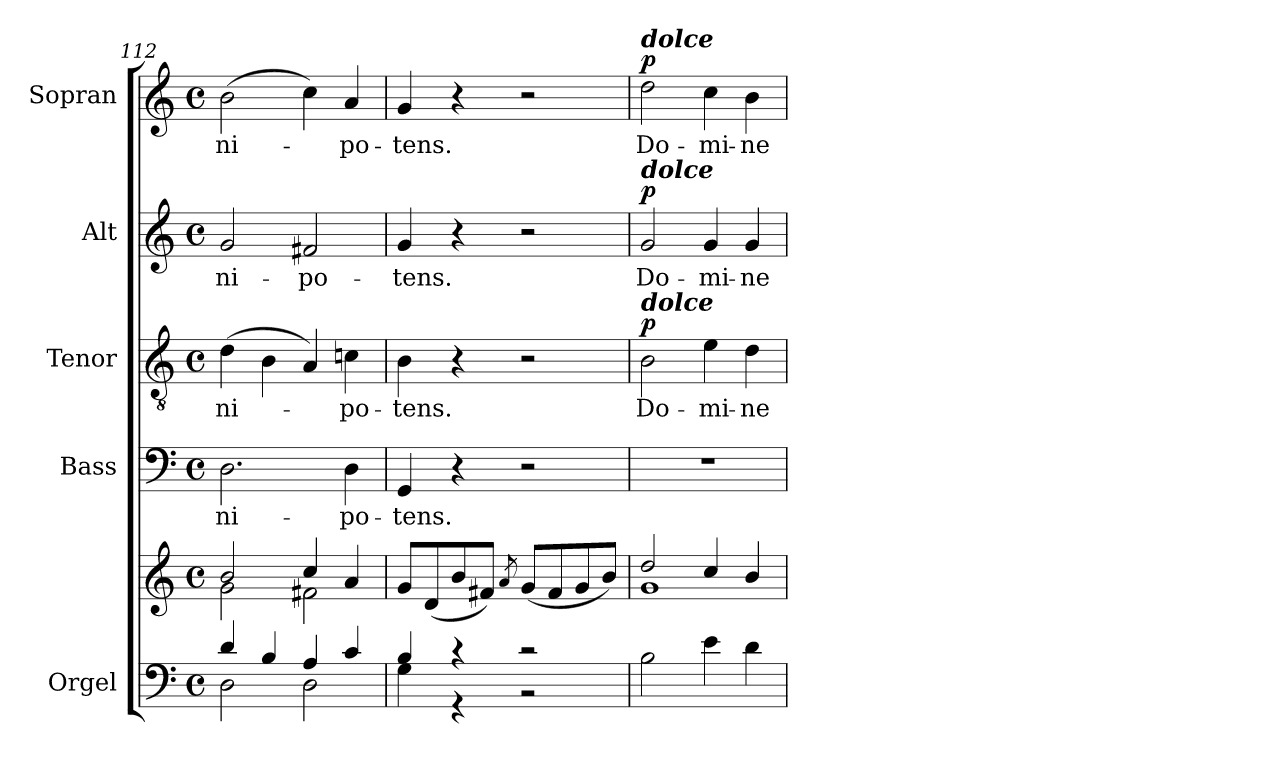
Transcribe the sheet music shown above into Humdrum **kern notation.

**kern	**kern	**kern	**text	**kern	**text	**dynam	**kern	**text	**dynam	**kern	**text	**dynam
*part5	*part5	*part4	*part4	*part3	*part3	*part3	*part2	*part2	*part2	*part1	*part1	*part1
*staff6	*staff5	*staff4	*staff4	*staff3	*staff3	*staff3	*staff2	*staff2	*staff2	*staff1	*staff1	*staff1
*I"Orgel	*	*I"Bass	*	*I"Tenor	*	*	*I"Alt	*	*	*I"Sopran	*	*
*I'Org.	*	*I'B.	*	*I'T.	*	*	*I'A.	*	*	*I'S.	*	*
*clefF4	*clefG2	*clefF4	*	*clefGv2	*	*	*clefG2	*	*	*clefG2	*	*
*k[]	*k[]	*k[]	*	*k[]	*	*	*k[]	*	*	*k[]	*	*
*C:	*C:	*C:	*	*C:	*	*	*C:	*	*	*C:	*	*
*M4/4	*M4/4	*M4/4	*	*M4/4	*	*	*M4/4	*	*	*M4/4	*	*
*met(c)	*met(c)	*met(c)	*	*met(c)	*	*	*met(c)	*	*	*met(c)	*	*
=112	=112	=112	=112	=112	=112	=112	=112	=112	=112	=112	=112	=112
*^	*^	*	*	*	*	*	*	*	*	*	*	*
!	!	!	!	!	!LO:LY:b	!	!LO:LY:b	!	!	!LO:LY:b	!	!	!LO:LY:b	!
4d/	2D\	2b/	2g\	2.D\	-ni-	(>4d\	-ni-	.	2g/	-ni-	.	(>2b\	-ni-	.
4B/	.	.	.	.	.	4B\	.	.	.	.	.	.	.	.
!	!	!	!	!	!	!	!	!	!	!LO:LY:b	!	!	!	!
4A/	2D\	4cc/	2f#X\	.	.	4A/)	.	.	2f#X/	-po-	.	4cc\)	.	.
!	!	!	!	!	!LO:LY:b	!	!LO:LY:b	!	!	!	!	!	!LO:LY:b	!
4c/	.	4a/	.	4D\	-po-	4cn\	-po-	.	.	.	.	4a/	-po-	.
*	*	*v	*v	*	*	*	*	*	*	*	*	*	*	*
=113	=113	=113	=113	=113	=113	=113	=113	=113	=113	=113	=113	=113	=113
!	!	!	!	!LO:LY:b	!	!LO:LY:b	!	!	!LO:LY:b	!	!	!LO:LY:b	!
4B/	4G\	8g/L	4GG/	-tens.	4B\	-tens.	.	4g/	-tens.	.	4g/	-tens.	.
.	.	(<8d/	.	.	.	.	.	.	.	.	.	.	.
4r	4r	8b/	4r	.	4r	.	.	4r	.	.	4r	.	.
.	.	8f#X/J)	.	.	.	.	.	.	.	.	.	.	.
.	.	8qa/	.	.	.	.	.	.	.	.	.	.	.
2r	2r	(<8g/L	2r	.	2r	.	.	2r	.	.	2r	.	.
.	.	8f#/	.	.	.	.	.	.	.	.	.	.	.
.	.	8g/	.	.	.	.	.	.	.	.	.	.	.
.	.	8b/J)	.	.	.	.	.	.	.	.	.	.	.
*v	*v	*	*	*	*	*	*	*	*	*	*	*	*
=114	=114	=114	=114	=114	=114	=114	=114	=114	=114	=114	=114	=114
*	*^	*	*	*	*	*	*	*	*	*	*	*
!	!	!	!	!	!	!	!	!	!	!	!LO:TX:a:Bi:t=dolce	!	!
!	!	!	!	!	!	!	!	!LO:TX:a:Bi:t=dolce	!	!	!	!	!
!	!	!	!	!	!LO:TX:a:Bi:t=dolce	!	!	!	!	!	!	!	!
!	!	!	!	!	!	!LO:LY:b	!LO:DY:a	!	!LO:LY:b	!LO:DY:a	!	!LO:LY:b	!LO:DY:a
2B\	2dd/	1g	1r	.	2B\	Do-	p	2g/	Do-	p	2dd\	Do-	p
!	!	!	!	!	!	!LO:LY:b	!	!	!LO:LY:b	!	!	!LO:LY:b	!
4e\	4cc/	.	.	.	4e\	-mi-	.	4g/	-mi-	.	4cc\	-mi-	.
!	!	!	!	!	!	!LO:LY:b	!	!	!LO:LY:b	!	!	!LO:LY:b	!
4d\	4b/	.	.	.	4d\	-ne	.	4g/	-ne	.	4b\	-ne	.
*	*v	*v	*	*	*	*	*	*	*	*	*	*	*
=	=	=	=	=	=	=	=	=	=	=	=	=
*-	*-	*-	*-	*-	*-	*-	*-	*-	*-	*-	*-	*-
